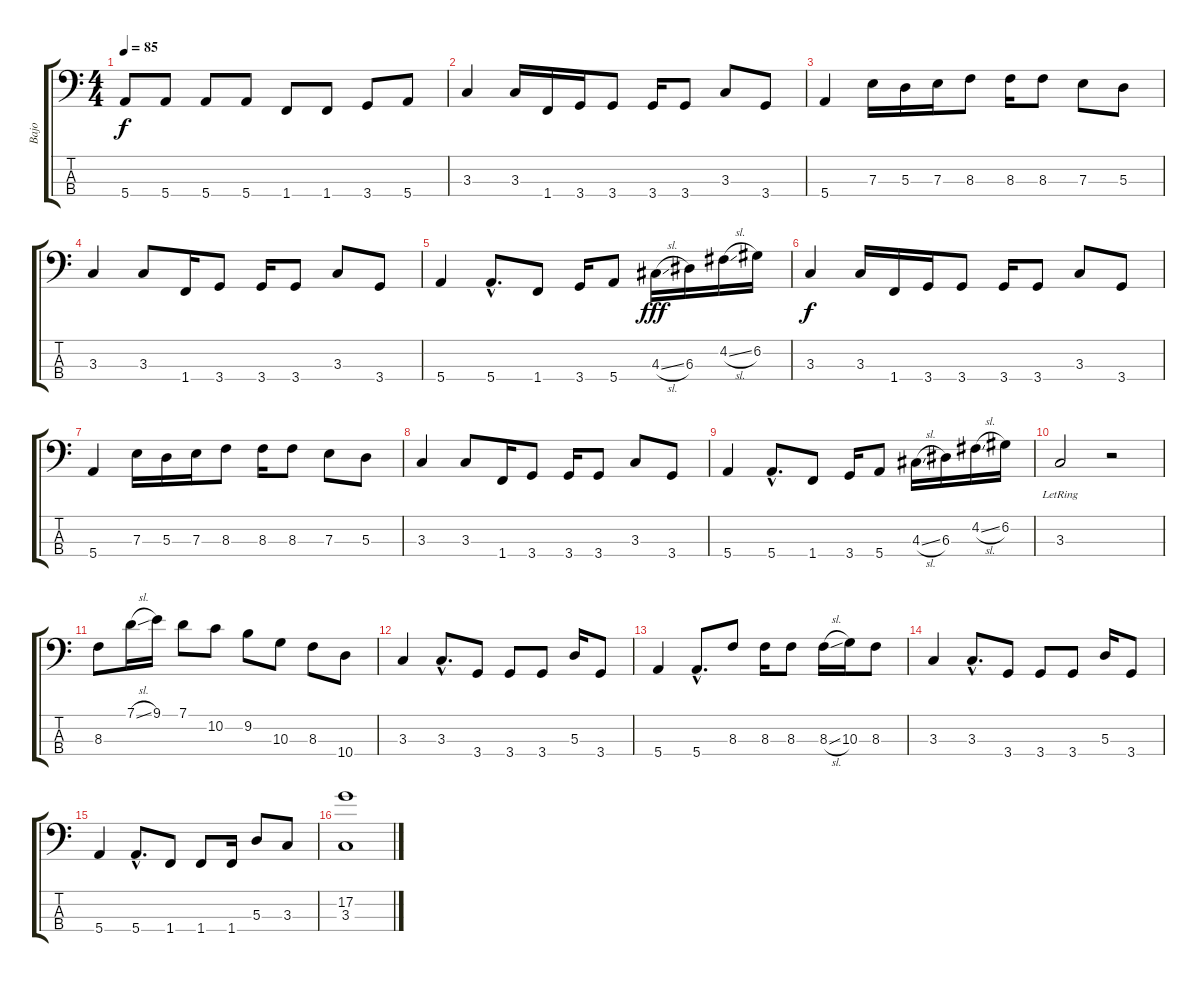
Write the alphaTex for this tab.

\track ("Bajo" "Bajo") {instrument electricbassfinger}
\staff {score tabs}
\tuning (G2 D2 A1 E1) {hide}
\ts (4 4)
\tempo 85
\clef f4
\ks c
5.4.8{dy f} 5.4.8 5.4.8 5.4.8 1.4.8 1.4.8 3.4.8 5.4.8 |
3.3.4 3.3.16 1.4.16 3.4.16 3.4.8 3.4.16 3.4.8 3.3.8 3.4.8 |
5.4.4 7.3.16 5.3.16 7.3.16 8.3.8 8.3.16 8.3.8 7.3.8 5.3.8 |
3.3.4 3.3.8 1.4.16 3.4.8 3.4.16 3.4.8 3.3.8 3.4.8 |
5.4.4 5.4{hac}.8{d} 1.4.8 3.4.16 5.4.8 4.3{sl}.16{dy fff} 6.3.16 4.2{sl}.16 6.2.16 |
3.3.4{dy f} 3.3.16 1.4.16 3.4.16 3.4.8 3.4.16 3.4.8 3.3.8 3.4.8 |
5.4.4 7.3.16 5.3.16 7.3.16 8.3.8 8.3.16 8.3.8 7.3.8 5.3.8 |
3.3.4 3.3.8 1.4.16 3.4.8 3.4.16 3.4.8 3.3.8 3.4.8 |
5.4.4 5.4{hac}.8{d} 1.4.8 3.4.16 5.4.8 4.3{sl}.16 6.3.16 4.2{sl}.16 6.2.16 |
3.3{lr}.2 r.2 |
8.3.8 7.1{sl}.16 9.1.16 7.1.8 10.2.8 9.2.8 10.3.8 8.3.8 10.4.8 |
3.3.4 3.3{hac}.8{d} 3.4.8 3.4.8 3.4.8 5.3.16 3.4.8 |
5.4.4 5.4{hac}.8{d} 8.3.8 8.3.16 8.3.8 8.3{sl}.16 10.3.16 8.3.8 |
3.3.4 3.3{hac}.8{d} 3.4.8 3.4.8 3.4.8 5.3.16 3.4.8 |
5.4.4 5.4{hac}.8{d} 1.4.8 1.4.8 1.4.16 5.3.8 3.3.8 |
(17.2 3.3).1
